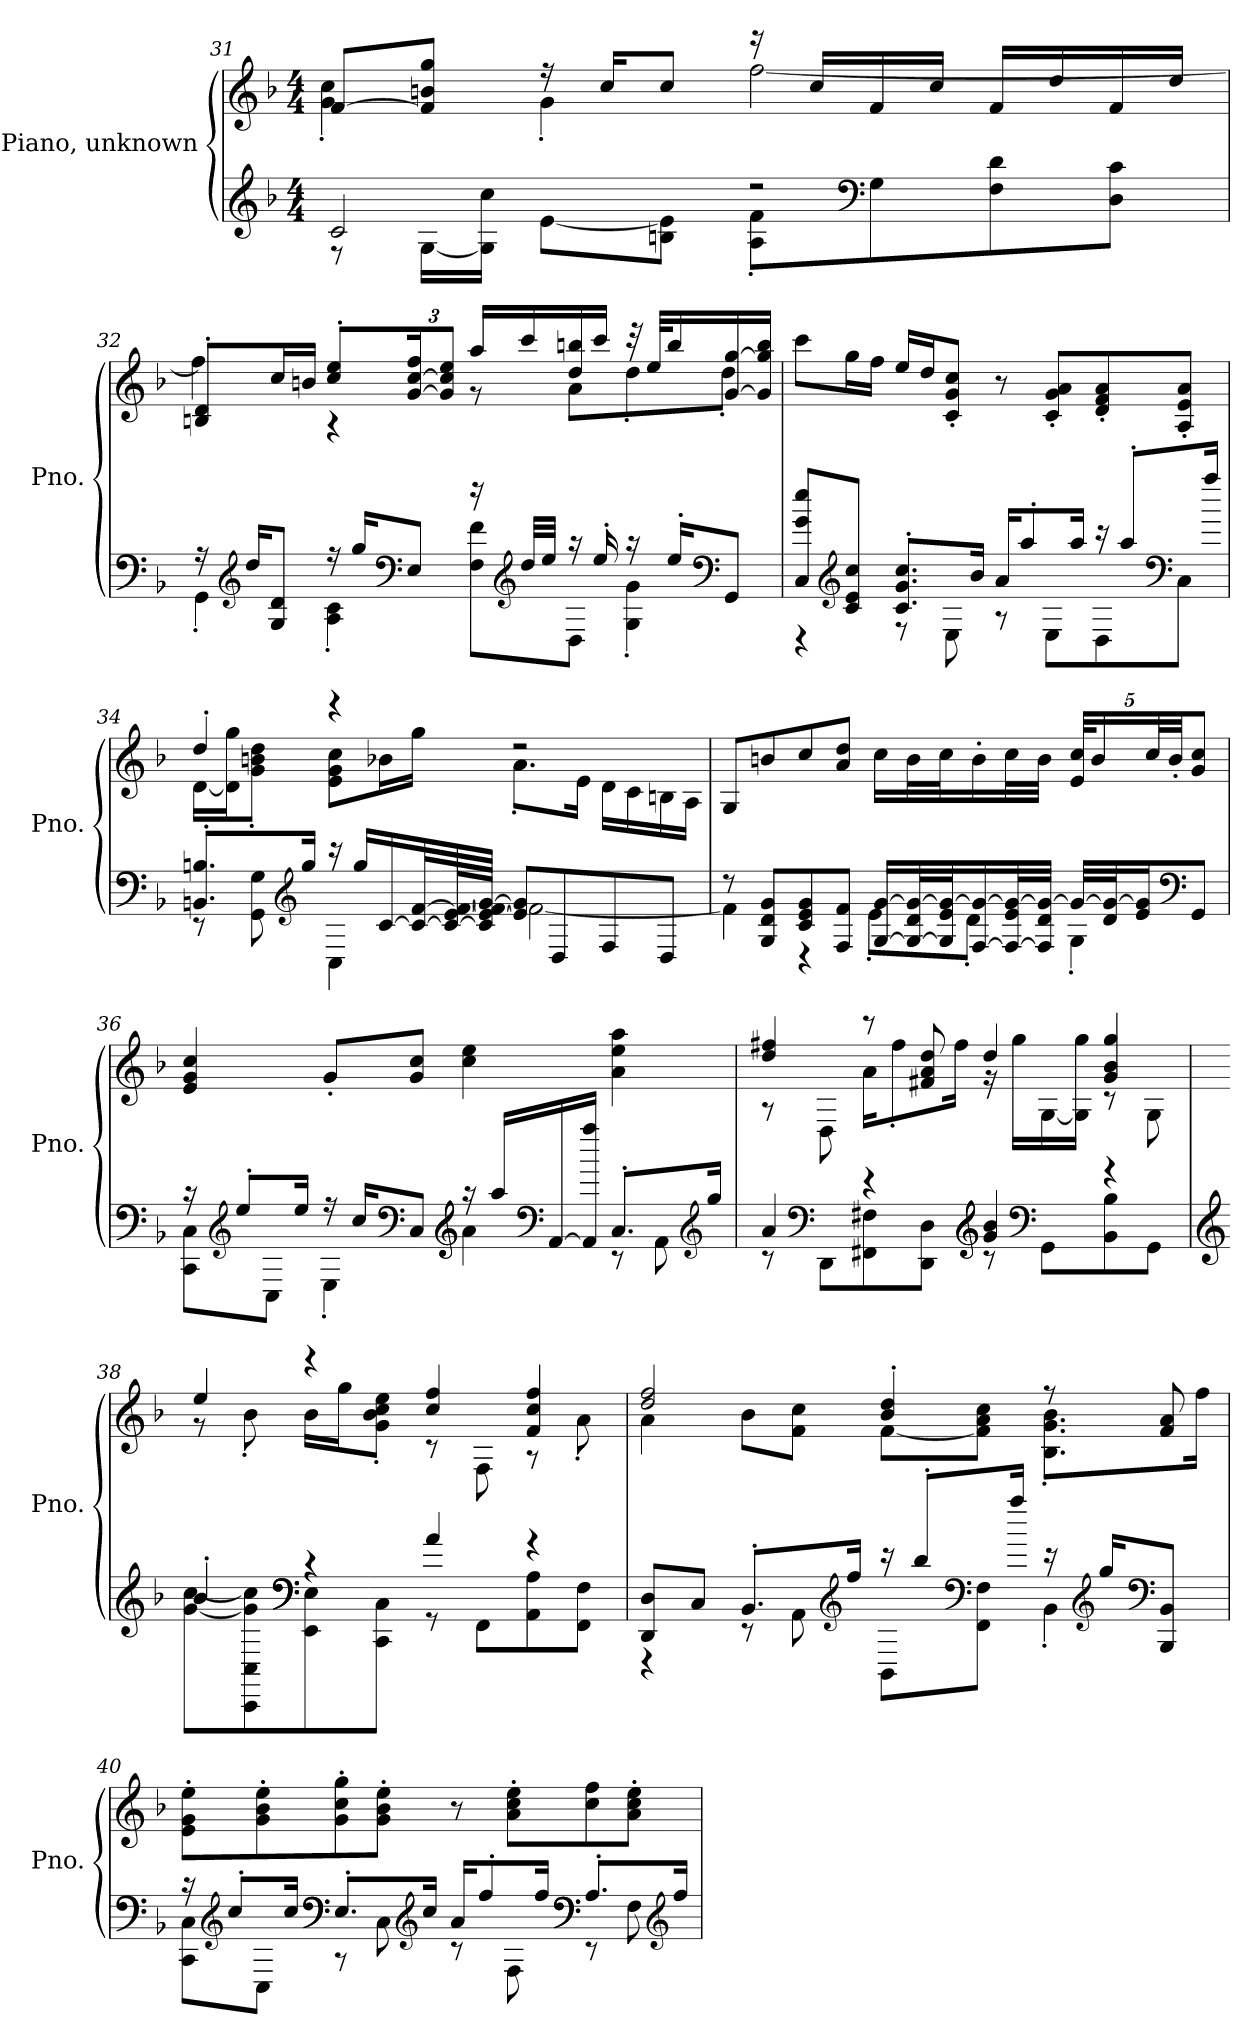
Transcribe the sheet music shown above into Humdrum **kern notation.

**kern	**kern
*part1	*part1
*staff2	*staff1
*I"Piano, unknown	*
*I'Pno.	*
!!LO:LB:g=z
*clefG2	*clefG2
*k[b-]	*k[b-]
*M4/4	*M4/4
=31	=31
*^	*^
2c/	8r	[8f/L	4g\' 4cc\'
.	[16G\LL	8f/] 8bn/ 8gg/J	.
.	16G\] 16cc\JJ	.	.
.	[8e\L	16r	4g'\
.	.	16cc/KL	.
.	8Bn\ 8e\]J	8cc/J	.
2r	8A\' 8f\'L	16r	[2ff\
.	.	16cc/LL	.
*clefF4	*	*	*
.	8G\	16f/	.
.	.	16cc/JJ	.
.	8F\ 8d\	16f/LL	.
.	.	16dd/	.
.	8D\ 8c\J	16f/	.
.	.	16dd/JJ	.
=32	=32	=32	=32
16r	4GG'\	8Bn/' 8d/'L	4ff\]
*clefG2	*	*	*
16dd/KL	.	.	.
8G/ 8d/J	.	16cc/L	.
.	.	16bn/JJ	.
16r	4A\' 4c\'	8cc/' 8ee/'L	4r
16gg/KL	.	.	.
*clefF4	*	*	*
*	*	*Xbrackettup	*
8E/J	.	[24g/ [24cc/ 24ff/K	.
.	.	12g/] 12cc/] 12ee/J	.
16r	8F\ 8f\L	16aa/LL	8r
*clefG2	*	*	*
32dd/LLL	.	16ccc/	.
32ee/JJJ	.	.	.
16r	8D\J	16dd/ 16bbn/	8a\L
16ee'/	.	16ccc/JJ	.
16r	4G\' 4g\'	32r	8dd'\
.	.	32ee/KLL	.
16ee'/KL	.	16bb/	.
*clefF4	*	*	*
8GG/J	.	[16g/ [16gg/	8dd'\J
.	.	16g/] 16gg/] 16bb/JJ	.
*	*	*v	*v
!!LO:LB:g=z
=33	=33	=33
8C/ 8g/ 8ee/L	4r	8ccc\L
*clefG2	*	*
8c/ 8e/ 8cc/J	.	16gg\L
.	.	16ff\JJ
8.c/' 8.g/' 8.cc/'L	8r	16ee/LL
.	.	16dd/J
.	8E\	8c/' 8g/' 8cc/'J
16b-/Jk	.	.
16a/KL	8r	8r
8aa'/	.	.
.	8E\L	8c/' 8g/' 8a/'L
16aa/Jk	.	.
16r	8D\	8d/' 8f/' 8a/'
8aa'/L	.	.
*clefF4	*	*
.	8C\J	8A/' 8e/' 8a/'J
16aa/Jk	.	.
=34	=34	=34
*	*	*^
8.BBn/' 8.Bn/'L	8r	4dd'/	[16d\LL
.	.	.	16d\] 16gg\J
.	8GG\ 8G\	.	8g\' 8bn\' 8dd\'J
*clefG2	*	*	*
16gg/Jk	.	.	.
16r	4C\	4r	8e\ 8g\ 8cc\L
16gg/LL	.	.	.
[16c/	.	.	16b-X\L
32c/_ [32f/L	.	.	16gg\JJ
64c/_ [64e/ 64f/_L	.	.	.
64c/] 64e/_ 64f/] [64g/JJJJ	.	.	.
8e/] 8g/]L	[2f\	2r	8.a'\L
8D/	.	.	.
.	.	.	16e\Jk
8F/	.	.	16d\LL
.	.	.	16c\
8D/J	.	.	16Bn\
.	.	.	16A\JJ
*	*	*v	*v
!!LO:PB:g=z
=35	=35	=35
8r	4f\]	8G/L
8G/ 8d/ 8g/L	.	8bn/
8c/ 8e/ 8g/	4r	8cc/
8F/ 8f/J	.	8a/ 8dd/J
[16G/ [16g/LL	8e'\L	16cc\LL
32G/_ 32d/ 32g/_L	.	32b\L
32G/] 32e/ 32g/_J	.	32cc\J
[16F/ 16g/_	8d'\J	16b'\
32F/_ 32e/ 32g/_L	.	32cc\L
32F/] 32d/ 32g/_JJJ	.	32b\JJJ
32g/LLL_	4G'\	40e/ 40cc/KLL
.	.	20b/
32d/ 32g/_J	.	.
16e/ 16g/]J	.	.
.	.	40cc/L
.	.	40b'/JJ
*clefF4	*	*
8GG/J	.	8g/ 8cc/J
!!LO:LB:g=z
=36	=36	=36
16r	8CC\ 8C\L	4e/ 4g/ 4cc/
*clefG2	*	*
8ee'/L	.	.
.	8C\J	.
16ee/Jk	.	.
16r	4E'\	8g'/L
16cc/KL	.	.
*clefF4	*	*
8C/J	.	8g/ 8cc/J
*clefG2	*	*
16r	4a\	4cc\ 4ee\
16aa/LL	.	.
*clefF4	*	*
[16AA/	.	.
16AA/] 16aa/JJ	.	.
8.C'/L	8r	4a\ 4ee\ 4aa\
.	8AA\	.
*clefG2	*	*
16gg/Jk	.	.
=37	=37	=37
*	*	*^
4a/	8r	4dd/ 4ff#X/	8r
*clefF4	*	*	*
.	8DD\L	.	8D\
4r	8FF#X\ 8F#X\	8r	16a\KL
.	.	.	8ff#'\
.	8DD\ 8D\J	8f#X/ 8a/ 8dd/	.
.	.	.	16ff#\Jk
*clefG2	*	*	*
4g/ 4b-/	8r	4dd/	16r
.	.	.	16gg\LL
*clefF4	*	*	*
.	8GG\L	.	[16G\
.	.	.	16G\] 16gg\JJ
4r	8BB-\ 8B-\	4g/ 4b-/ 4gg/	8r
.	8GG\J	.	8G\
!!LO:LB:g=z	!!
=38	=38	=38	=38
*clefG2	*	*	*
4b-'/	[8g\ [8cc\L	4ee/	8r
.	8CC\ 8C\ 8g\] 8cc\]	.	8b-'\
*clefF4	*	*	*
4r	8EE\ 8E\	4r	16b-\LL
.	.	.	16gg\J
.	8CC\ 8C\J	.	8g\' 8b-\' 8cc\' 8ee\'J
4a/	8r	4cc/ 4ff/	8r
.	8FF\L	.	8F\
4r	8AA\ 8A\	4f/ 4cc/ 4ff/	8r
.	8FF\ 8F\J	.	8a'\
=39	=39	=39	=39
8DD/ 8D/L	4r	2dd/ 2ff/	4a\
8C/J	.	.	.
8.BB-'/L	8r	.	8b-\L
.	8AA\	.	8f\ 8cc\J
*clefG2	*	*	*
16ff/Jk	.	.	.
16r	8BB-\L	4b-/' 4dd/'	[8f\L
8bb-'/L	.	.	.
*clefF4	*	*	*
.	8FF\ 8F\J	.	8f\] 8a\ 8cc\J
16aa/Jk	.	.	.
16r	4BB-'\	8r	8.B-\' 8.g\' 8.b-\'L
*clefG2	*	*	*
16gg/KL	.	.	.
*clefF4	*	*	*
8BBB-/ 8BB-/J	.	8f/ 8a/	.
.	.	.	16ff\Jk
*	*	*v	*v
!!LO:LB:g=z
=40	=40	=40
16r	8CC\ 8C\L	8e\' 8g\' 8ee\'L
*clefG2	*	*
8cc'/L	.	.
.	8C\J	8g\' 8b-\' 8ee\'
16cc/Jk	.	.
*clefF4	*	*
8.E'/L	8r	8g\' 8cc\' 8gg\'
.	8C\	8g\' 8b-\' 8ee\'J
*clefG2	*	*
16cc/Jk	.	.
16a/KL	8r	8r
8ff'/	.	.
.	8F\	8a\' 8cc\' 8ee\'L
16ff/Jk	.	.
*clefF4	*	*
8.A'/L	8r	8cc\ 8ff\
.	8F\	8a\' 8cc\' 8ee\'J
*clefG2	*	*
16ff/Jk	.	.
*v	*v	*
=	=
*-	*-
